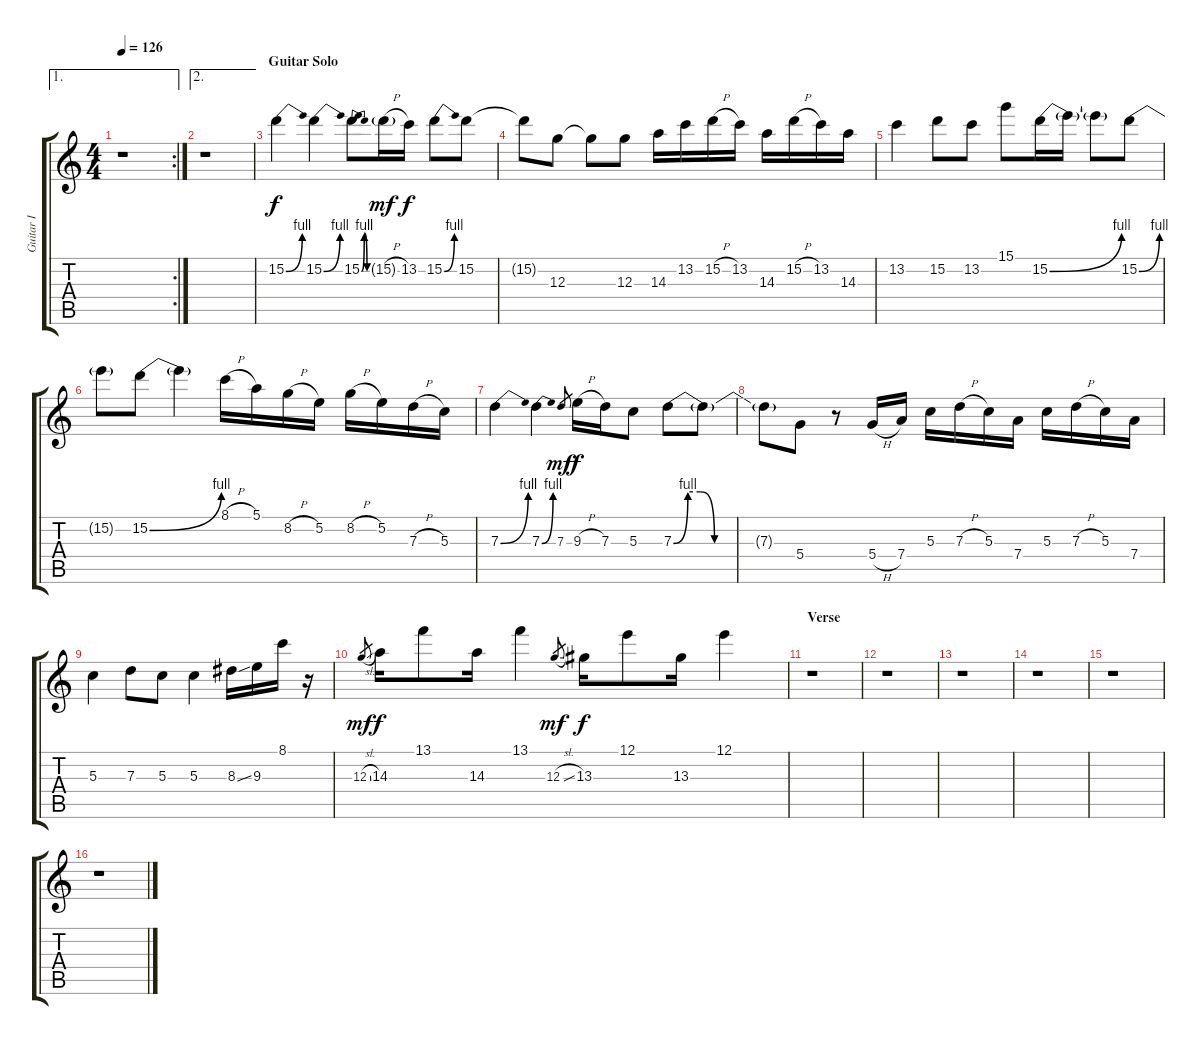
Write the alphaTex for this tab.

\track ("Guitar I" "Guitar I") {instrument overdrivenguitar}
\staff {score tabs}
\tuning (E4 B3 G3 D3 A2 E2) {hide}
\ae 1
\rc 2
\ts (4 4)
\tempo 126
\clef g2
\ks c
r.1{dy f} |
\ae 2
r.1 |
\section ("" "Guitar Solo")
15.2{be (bend 0 0 60 4)}.4 15.2{be (bend 0 0 60 4)}.4 15.2{be (bendrelease 0 0 15 4 30 4 60 0)}.8 15.2{h g}.16{dy mf} 13.2.16{dy f} 15.2{be (bend 0 0 60 4)}.8 15.2.8 |
15.2{t}.8 12.3.8 12.3{t}.8 12.3.8 14.3.16 13.2.16 15.2{h}.16 13.2.16 14.3.16 15.2{h}.16 13.2.16 14.3.16 |
13.2.4 15.2.8 13.2.8 15.1.8 15.2{be (bend 0 0 60 4)}.16 15.2{t}.16 15.2{t}.8 15.2{be (bend 0 0 60 4)}.8 |
15.2{t}.8 15.2{be (bend 0 0 60 4)}.8 15.2{t}.4 8.1{h}.16 5.1.16 8.2{h}.16 5.2.16 8.2{h}.16 5.2.16 7.3{h}.16 5.3.16 |
7.3{be (bend 0 0 60 4)}.4 7.3{be (bend 0 0 60 4)}.4 7.3.8{gr dy mf} 9.3{h}.16{dy f} 7.3.16 5.3.8 7.3{be (custom 0 0 7 4 13 4 20 0 60 0)}.8 7.3{t}.8 |
7.3{t}.8 5.4.8 r.8 5.4{h}.16 7.4.16 5.3.16 7.3{h}.16 5.3.16 7.4.16 5.3.16 7.3{h}.16 5.3.16 7.4.16 |
5.3.4 7.3.8 5.3.8 5.3.4 8.3{ss}.16 9.3.16 8.1.16 r.16 |
12.3{sl}.8{gr dy mf} 14.3.16{dy f} 13.1.8 14.3.16 13.1.4 12.3{sl}.8{gr dy mf} 13.3.16{dy f} 12.1.8 13.3.16 12.1.4 |
\section ("" "Verse")
r.1 |
r.1 |
r.1 |
r.1 |
r.1 |
r.1
